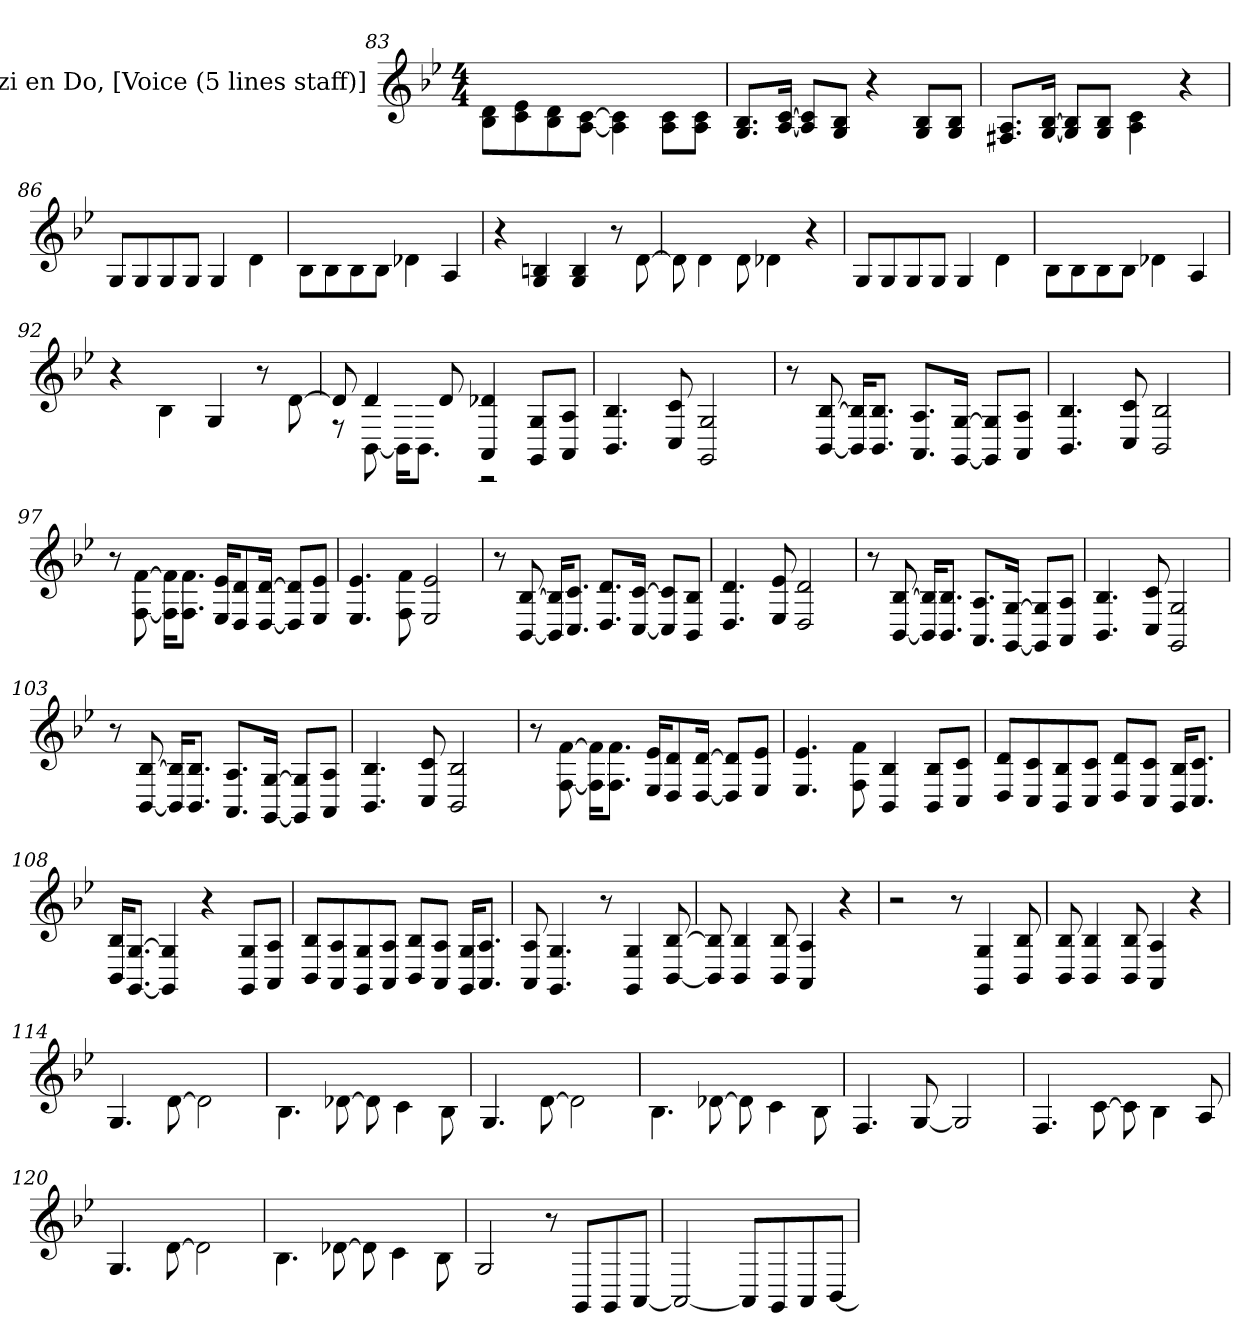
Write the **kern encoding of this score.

**kern
*part1
*staff1
*I"Dizi en Do, [Voice (5 lines staff)]
*I'Di. Do
*clefG2
*ITrd-7c-12
*k[b-e-]
*M4/4
=83
8b-\ 8dd\L
8cc\ 8ee-\
8b-\ 8dd\
[8a\ [8cc\J
4a\] 4cc\]
8a\ 8cc\L
8a\ 8cc\J
!!LO:LB:g=z
=84
8.g/ 8.b-/L
[16a/ [16cc/Jk
8a/] 8cc/]L
8g/ 8b-/J
4r
8g/ 8b-/L
8g/ 8b-/J
=85
8.f#X/ 8.a/L
[16g/ [16b-/Jk
8g/] 8b-/]L
8g/ 8b-/J
4a\ 4cc\
4r
=86
8g/L
8g/
8g/
8g/J
4g/
4dd\
=87
8b-\L
8b-\
8b-\
8b-\J
4dd-X\
4a/
=88
4r
4g/ 4bn/
4g/ 4b/
8r
[8dd\
=89
8dd\]
4dd\
8dd\
4dd-X\
4r
=90
8g/L
8g/
8g/
8g/J
4g/
4dd\
!!LO:LB:g=z
=91
8b-\L
8b-\
8b-\
8b-\J
4dd-X\
4a/
=92
4r
4b-\
4g/
8r
[8dd\
=93
*^
8dd/]	8r
4dd/	[8B-\
.	16B-\KL]
.	8.B-\J
8dd/	.
4A/ 4dd-X/	2r
8G/ 8g/L	.
8A/ 8a/J	.
*v	*v
=94
4.B-/ 4.b-/
8c/ 8cc/
2G/ 2g/
=95
8r
[8B-/ [8b-/
16B-/] 16b-/]KL
8.B-/ 8.b-/J
8.A/ 8.a/L
[16G/ [16g/Jk
8G/] 8g/]L
8A/ 8a/J
=96
4.B-/ 4.b-/
8c/ 8cc/
2B-/ 2b-/
!!LO:LB:g=z
=97
8r
[8f\ [8ff\
16f\] 16ff\]KL
8.f\ 8.ff\J
16e-/ 16ee-/KL
8d/ 8dd/
[16d/ [16dd/Jk
8d/] 8dd/]L
8e-/ 8ee-/J
=98
4.e-/ 4.ee-/
8f\ 8ff\
2e-/ 2ee-/
=99
8r
[8B-/ [8b-/
16B-/] 16b-/]KL
8.c/ 8.cc/J
8.d/ 8.dd/L
[16c/ [16cc/Jk
8c/] 8cc/]L
8B-/ 8b-/J
=100
4.d/ 4.dd/
8e-/ 8ee-/
2d/ 2dd/
=101
8r
[8B-/ [8b-/
16B-/] 16b-/]KL
8.B-/ 8.b-/J
8.A/ 8.a/L
[16G/ [16g/Jk
8G/] 8g/]L
8A/ 8a/J
=102
4.B-/ 4.b-/
8c/ 8cc/
2G/ 2g/
!!LO:LB:g=z
=103
8r
[8B-/ [8b-/
16B-/] 16b-/]KL
8.B-/ 8.b-/J
8.A/ 8.a/L
[16G/ [16g/Jk
8G/] 8g/]L
8A/ 8a/J
=104
4.B-/ 4.b-/
8c/ 8cc/
2B-/ 2b-/
=105
8r
[8f\ [8ff\
16f\] 16ff\]KL
8.f\ 8.ff\J
16e-/ 16ee-/KL
8d/ 8dd/
[16d/ [16dd/Jk
8d/] 8dd/]L
8e-/ 8ee-/J
=106
4.e-/ 4.ee-/
8f\ 8ff\
4B-/ 4b-/
8B-/ 8b-/L
8c/ 8cc/J
=107
8d/ 8dd/L
8c/ 8cc/
8B-/ 8b-/
8c/ 8cc/J
8d/ 8dd/L
8c/ 8cc/J
16B-/ 16b-/KL
8.c/ 8.cc/J
=108
16B-/ 16b-/KL
[8.G/ [8.g/J
4G/] 4g/]
4r
8G/ 8g/L
8A/ 8a/J
!!LO:LB:g=z
=109
8B-/ 8b-/L
8A/ 8a/
8G/ 8g/
8A/ 8a/J
8B-/ 8b-/L
8A/ 8a/J
16G/ 16g/KL
8.A/ 8.a/J
=110
8A/ 8a/
4.G/ 4.g/
8r
4G/ 4g/
[8B-/ [8b-/
=111
8B-/] 8b-/]
4B-/ 4b-/
8B-/ 8b-/
4A/ 4a/
4r
=112
2r
8r
4G/ 4g/
8B-/ 8b-/
=113
8B-/ 8b-/
4B-/ 4b-/
8B-/ 8b-/
4A/ 4a/
4r
=114
4.g/
[8dd\
2dd\]
=115
4.b-\
[8dd-X\
8dd-\]
4cc\
8b-\
!!LO:LB:g=z
=116
4.g/
[8dd\
2dd\]
=117
4.b-\
[8dd-X\
8dd-\]
4cc\
8b-\
=118
4.f/
[8g/
2g/]
=119
4.f/
[8cc\
8cc\]
4b-\
8a/
=120
4.g/
[8dd\
2dd\]
=121
4.b-\
[8dd-X\
8dd-\]
4cc\
8b-\
=122
2g/
8r
8G/L
8G/
[8A/J
=123
2A/_
8A/L]
8G/
8A/
[8B-/J
=
*-
